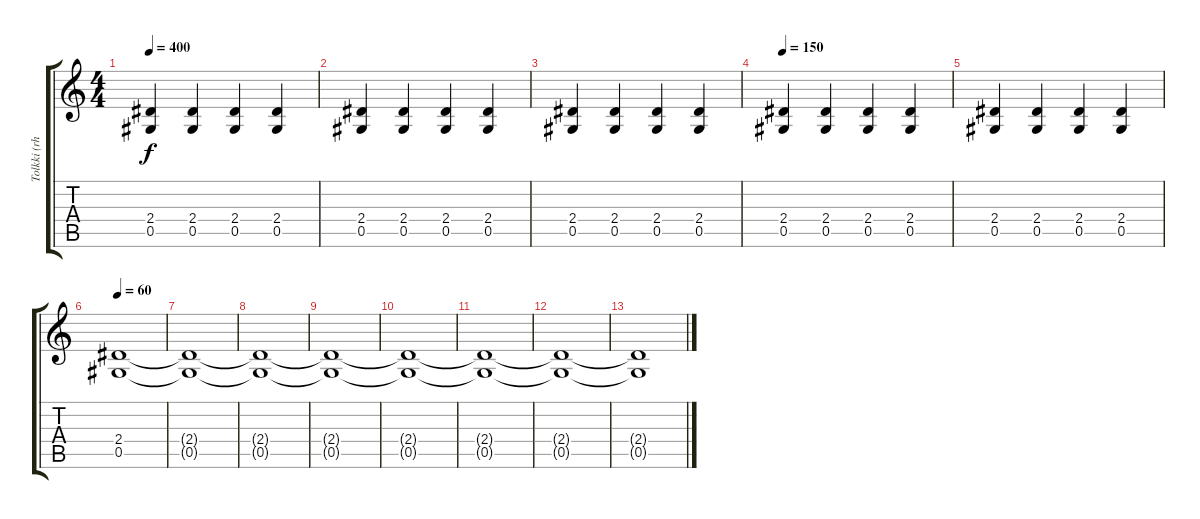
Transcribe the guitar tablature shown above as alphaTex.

\track ("Tolkki (rhythm)" "Tolkki (rh") {instrument overdrivenguitar}
\staff {score tabs}
\tuning (Eb4 Bb3 Gb3 Db3 Ab2 Eb2) {hide}
\ts (4 4)
\tempo 400
\clef g2
\ks c
(2.4 0.5).4{dy f} (2.4 0.5).4 (2.4 0.5).4 (2.4 0.5).4 |
(2.4 0.5).4 (2.4 0.5).4 (2.4 0.5).4 (2.4 0.5).4 |
(2.4 0.5).4 (2.4 0.5).4 (2.4 0.5).4 (2.4 0.5).4 |
\tempo 150
(2.4 0.5).4 (2.4 0.5).4 (2.4 0.5).4 (2.4 0.5).4 |
(2.4 0.5).4 (2.4 0.5).4 (2.4 0.5).4 (2.4 0.5).4 |
\tempo 60
(2.4 0.5).1 |
(2.4{t} 0.5{t}).1 |
(2.4{t} 0.5{t}).1 |
(2.4{t} 0.5{t}).1 |
(2.4{t} 0.5{t}).1{volume 0} |
(2.4{t} 0.5{t}).1 |
(2.4{t} 0.5{t}).1 |
(2.4{t} 0.5{t}).1
